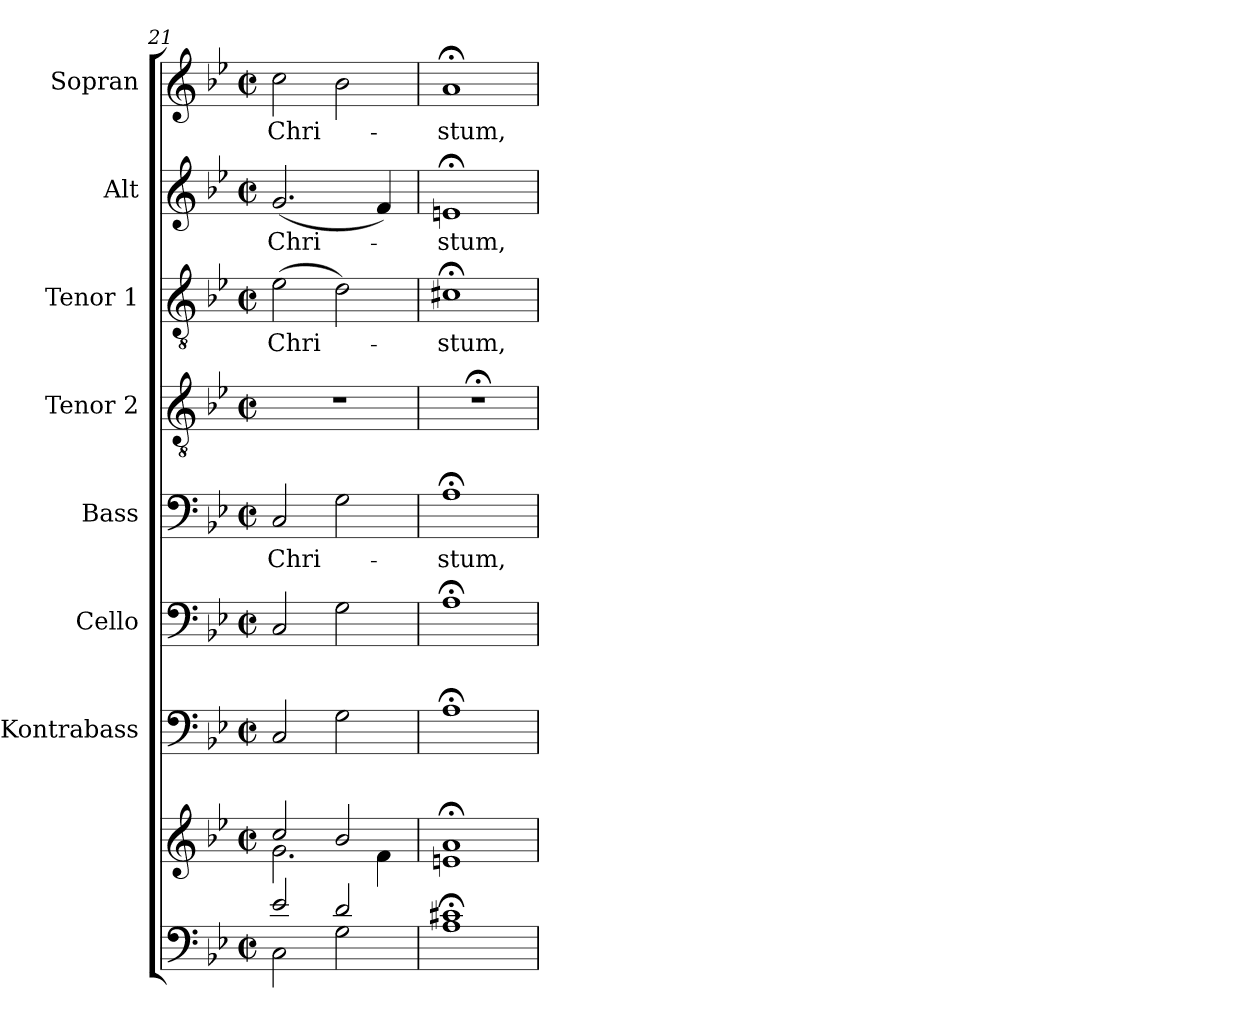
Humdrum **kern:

**kern	**kern	**kern	**kern	**kern	**text	**kern	**kern	**text	**kern	**text	**kern	**text
*part8	*part8	*part7	*part6	*part5	*part5	*part4	*part3	*part3	*part2	*part2	*part1	*part1
*staff9	*staff8	*staff7	*staff6	*staff5	*staff5	*staff4	*staff3	*staff3	*staff2	*staff2	*staff1	*staff1
*	*	*I"Kontrabass	*I"Cello	*I"Bass	*	*I"Tenor 2	*I"Tenor 1	*	*I"Alt	*	*I"Sopran	*
*	*	*I'Kb.	*	*I'B.	*	*I'T. 2	*I'T. 1	*	*I'A.	*	*I'S.	*
*clefF4	*clefG2	*clefF4	*clefF4	*clefF4	*	*clefGv2	*clefGv2	*	*clefG2	*	*clefG2	*
*	*	*ITrd7c12	*	*	*	*	*	*	*	*	*	*
*k[b-e-]	*k[b-e-]	*k[b-e-]	*k[b-e-]	*k[b-e-]	*	*k[b-e-]	*k[b-e-]	*	*k[b-e-]	*	*k[b-e-]	*
*B-:	*B-:	*B-:	*B-:	*B-:	*	*B-:	*B-:	*	*B-:	*	*B-:	*
*M2/2	*M2/2	*M2/2	*M2/2	*M2/2	*	*M2/2	*M2/2	*	*M2/2	*	*M2/2	*
*met(c|)	*met(c|)	*met(c|)	*met(c|)	*met(c|)	*	*met(c|)	*met(c|)	*	*met(c|)	*	*met(c|)	*
=21	=21	=21	=21	=21	=21	=21	=21	=21	=21	=21	=21	=21
*^	*^	*	*	*	*	*	*	*	*	*	*	*
!	!	!	!	!	!	!	!LO:LY:b	!	!	!LO:LY:b	!	!LO:LY:b	!	!LO:LY:b
2e-/	2C\	2cc/	2.g\	2CC/	2C/	2C/	Chri-	1r	(>2e-\	Chri-	(<2.g/	Chri-	2cc\	Chri-
2d/	2G\	2b-/	.	2GG\	2G\	2G\	.	.	2d\)	.	.	.	2b-\	.
.	.	.	4f\	.	.	.	.	.	.	.	4f/)	.	.	.
=22	=22	=22	=22	=22	=22	=22	=22	=22	=22	=22	=22	=22	=22	=22
!	!	!	!	!	!	!	!LO:LY:b	!	!	!LO:LY:b	!	!LO:LY:b	!	!LO:LY:b
1c#X;<	1A	1a;<	1en	1AA;<	1A;<	1A;<	-stum,	1r;<	1c#X;<	-stum,	1en;<	-stum,	1a;<	-stum,
*v	*v	*	*	*	*	*	*	*	*	*	*	*	*	*
*	*v	*v	*	*	*	*	*	*	*	*	*	*	*
=	=	=	=	=	=	=	=	=	=	=	=	=
*-	*-	*-	*-	*-	*-	*-	*-	*-	*-	*-	*-	*-
